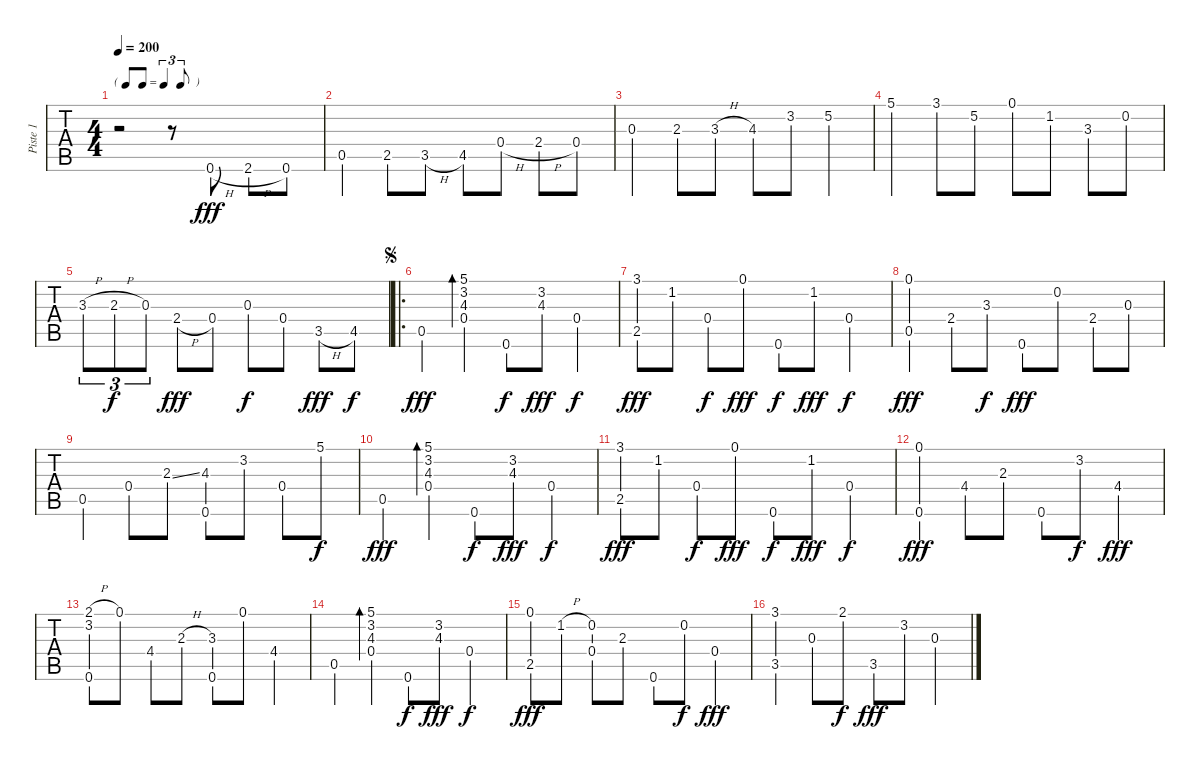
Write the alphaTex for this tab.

\track ("Piste 1" "Piste 1") {instrument acousticguitarsteel}
\staff {tabs}
\tuning (D4 B3 G3 D3 G2 D2) {hide}
\ts (4 4)
\tf triplet8th
\tempo 200
\clef g2
\ks c
r.2{dy fff instrument acousticguitarsteel} r.8 0.6{h}.8 2.6{h}.8 0.6.8 |
0.5.4 2.5.8 3.5{h}.8 4.5.8 0.4{h}.8 2.4{h}.8 0.4.8 |
0.3.4 2.3.8 3.3{h}.8 4.3.8 3.2.8 5.2.4 |
5.1.4 3.1.8 5.2.8 0.1.8 1.2.8 3.3.8 0.2.8 |
3.3{h}.8{tu (3 2)} 2.3{h}.8{tu (3 2) dy f} 0.3.8{tu (3 2)} 2.4{h}.8{dy fff} 0.4.8 0.3.8{dy f} 0.4.8 3.5{h}.8{dy fff} 4.5.8{dy f} |
\ro
\jump segno
0.5.4{dy fff} (5.1 3.2 4.3 0.4).4{bd 240} 0.6.8{dy f} (3.2 4.3).8{dy fff} 0.4.4{dy f} |
(3.1 2.5).8{dy fff} 1.2.8 0.4.8{dy f} 0.1.8{dy fff} 0.6.8{dy f} 1.2.8{dy fff} 0.4.4{dy f} |
(0.1 0.5).4{dy fff} 2.4.8 3.3.8{dy f} 0.6.8{dy fff} 0.2.8 2.4.8 0.3.8 |
0.5.4 0.4.8 2.3{ss}.8 (4.3 0.6).8 3.2.8 0.4.8 5.1.8{dy f} |
0.5.4{dy fff} (5.1 3.2 4.3 0.4).4{bd 240} 0.6.8{dy f} (3.2 4.3).8{dy fff} 0.4.4{dy f} |
(3.1 2.5).8{dy fff} 1.2.8 0.4.8{dy f} 0.1.8{dy fff} 0.6.8{dy f} 1.2.8{dy fff} 0.4.4{dy f} |
(0.1 0.6).4{dy fff} 4.4.8 2.3.8 0.6.8 3.2.8{dy f} 4.4.4{dy fff} |
(2.1{h} 3.2 0.6).8 0.1.8 4.4.8 2.3{h}.8 (3.3 0.6).8 0.1.8 4.4.4 |
0.5.4 (5.1 3.2 4.3 0.4).4{bd 120} 0.6.8{dy f} (3.2 4.3).8{dy fff} 0.4.4{dy f} |
(0.1 2.5).8{dy fff} 1.2{h}.8 (0.2 0.4).8 2.3.8 0.6.8 0.2.8{dy f} 0.4.4{dy fff} |
(3.1 3.5).4 0.3.8 2.1.8{dy f} 3.5.8{dy fff} 3.2.8 0.3.4
